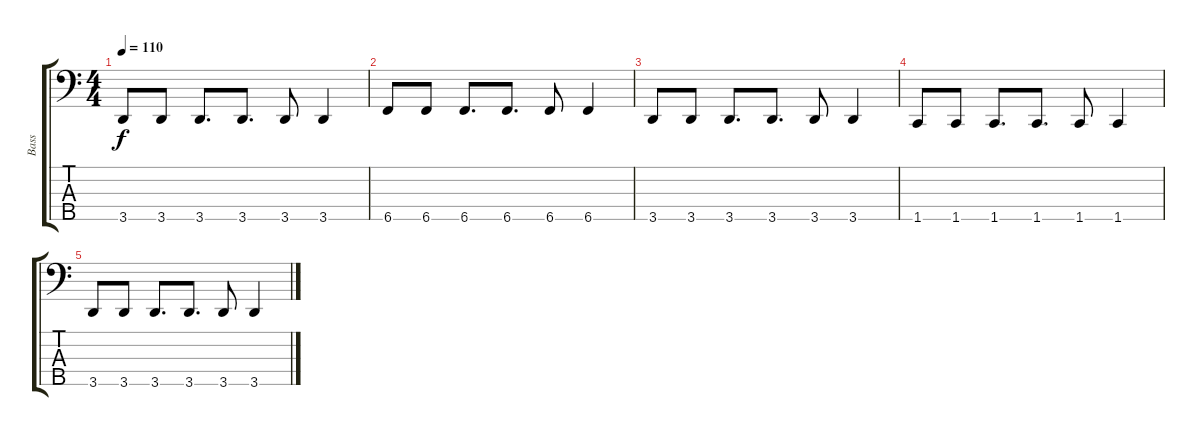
\track ("Bass" "Bass") {instrument electricbassfinger}
\staff {score tabs}
\tuning (G2 D2 A1 E1 B0) {hide}
\ts (4 4)
\tempo 110
\clef f4
\ks c
3.5.8{dy f} 3.5.8 3.5.8{d} 3.5.8{d} 3.5.8 3.5.4 |
6.5.8 6.5.8 6.5.8{d} 6.5.8{d} 6.5.8 6.5.4 |
3.5.8 3.5.8 3.5.8{d} 3.5.8{d} 3.5.8 3.5.4 |
1.5.8 1.5.8 1.5.8{d} 1.5.8{d} 1.5.8 1.5.4 |
3.5.8 3.5.8 3.5.8{d} 3.5.8{d} 3.5.8 3.5.4
